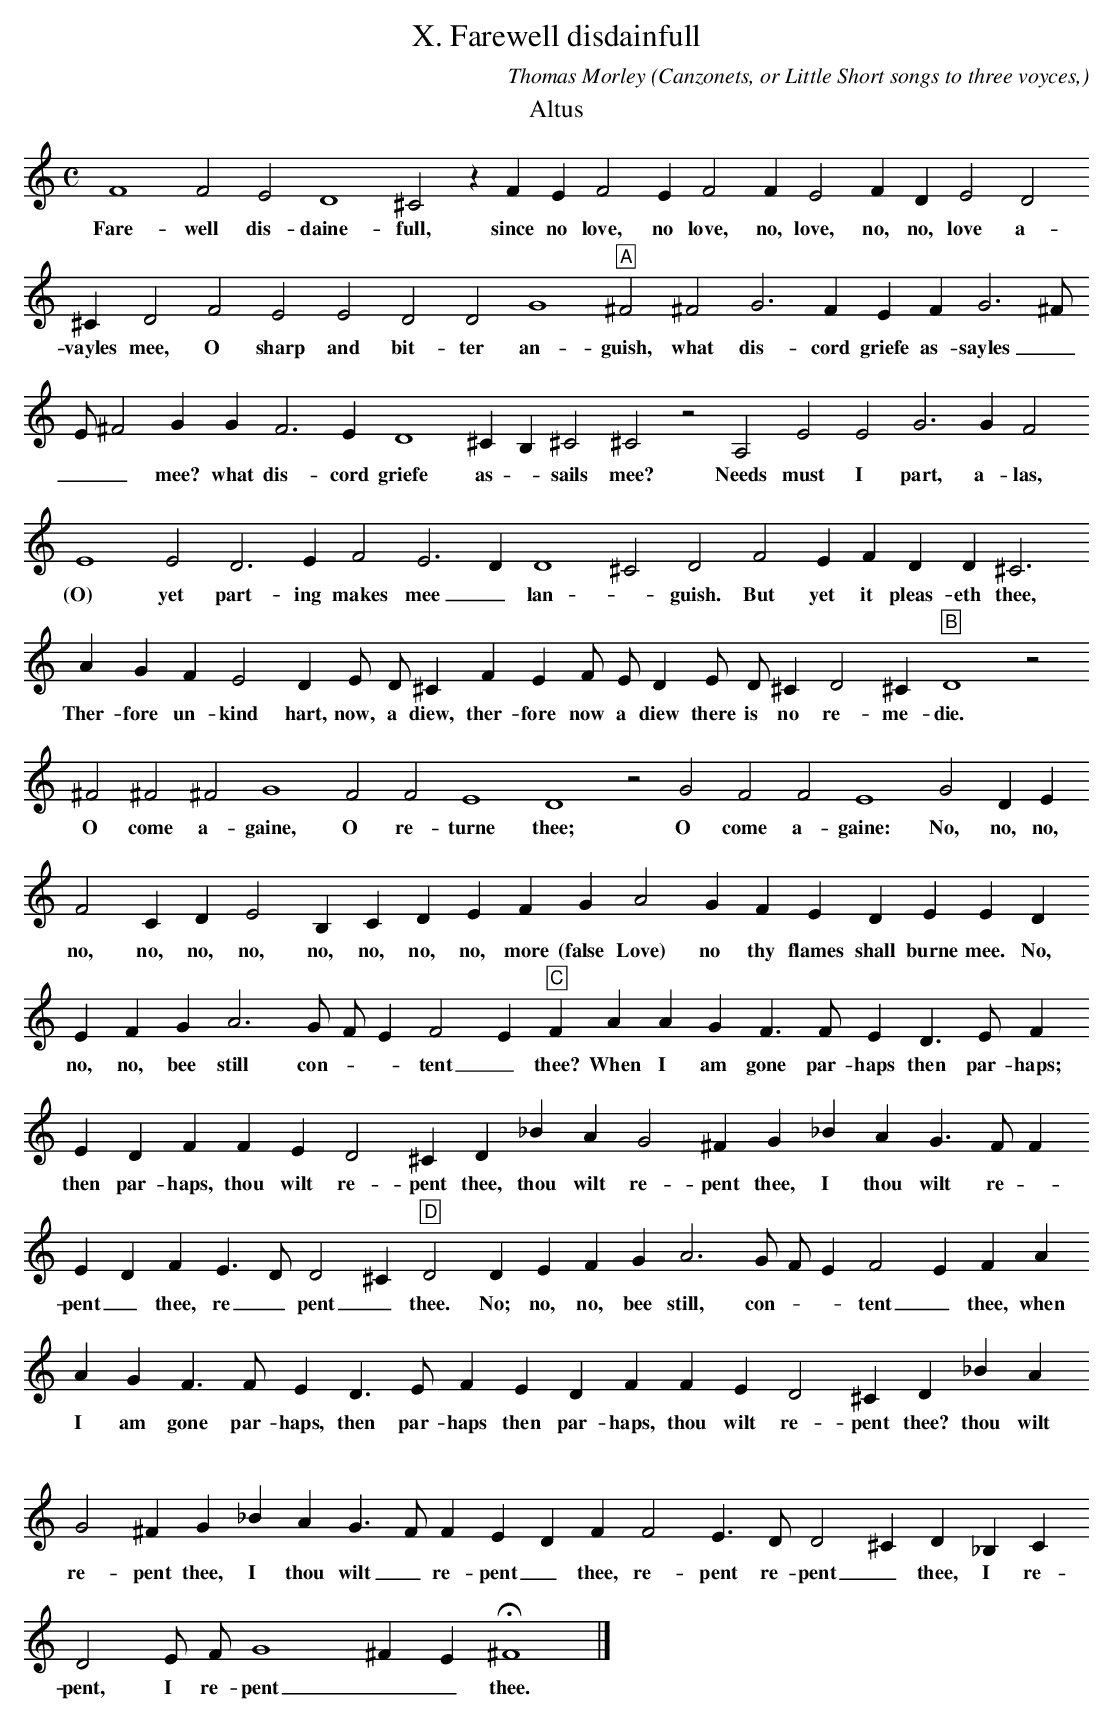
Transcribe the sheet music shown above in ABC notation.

X:1
T:X. Farewell disdainfull
O: Canzonets, or Little Short songs to three voyces,
C: Thomas Morley
M:C
K:C
T: Altus
L:1/4
F4 F2 E2 D4 ^C2 z F E F2 E F2\
w:Fare- well dis- daine- full, since no love, no love,
F E2 F D E2 D2 ^C D2 F2 E2 E2 D2 D2\
w:no, love, no, no, love a- vayles mee, O sharp and bit- ter
G4 "A"^F2 ^F2 G3 F E F G3 ^F/ E/ ^F2 G G F3 E D4 ^C B,\
w:an- guish, what dis- cord griefe as- sayles _ _ _ mee? what dis- cord griefe as -
^C2 ^C2 z2 A,2 E2 E2 G3 G F2 E4 E2 D3 E F2 E3 D D4 ^C2 D2\
w:sails mee? Needs must I part, a- las, (O) yet part- ing makes mee _ lan - guish.
F2 E F D D ^C3 A G F E2 D E/ D/ ^C F E F/ E/\
w:But yet it pleas- eth thee, Ther- fore un- kind hart, now, a diew, ther- fore now a
  D     E/   D/ ^C D2 ^C "B"D4 z2 ^F2 ^F2 ^F2 G4 F2 F2 E4 D4 z2 G2\
w:diew there is no re- me- die.  O come a- gaine, O re- turne thee; O
F2 F2 E4 G2 D E F2 C D E2 B, C D E F G A2 G F\
w:come a- gaine: No, no, no, no, no, no, no, no, no, no, no, more (false Love) no thy
  E      D     E     E     D   E   F   G   A3    G/ F/ E F2   E "C"F A A G\
w:flames shall burne mee.  No, no, no, bee still con - _ tent _ thee? When I  am
F > F E D > E F E D F F E D2 ^C D _B\
w:gone par- haps then par- haps; then par- haps, thou wilt re- pent thee, thou
A G2 ^F G _B A G > F F E D F E > D D2 ^C "D"D2 D E F G\
w:wilt re- pent thee, I thou wilt re - pent _ thee, re _ pent _ thee. No; no, no, bee
A3 G/ F/ E F2 E F A A G F > F E D > E F E D \
w:still, con - _ tent _ thee, when I am gone par- haps, then par- haps then par-
F F E D2 ^C D _B A G2 ^F G _B A G > F F E D\
w:haps, thou wilt re- pent thee? thou wilt re- pent thee, I thou wilt _ re- pent _
F F2 E > D D2 ^C D _B, C D2 E/ F/ G4 ^F E H^F4 |]\
w: thee, re- pent re- pent _ thee, I re- pent, I re- pent _ _ thee.
